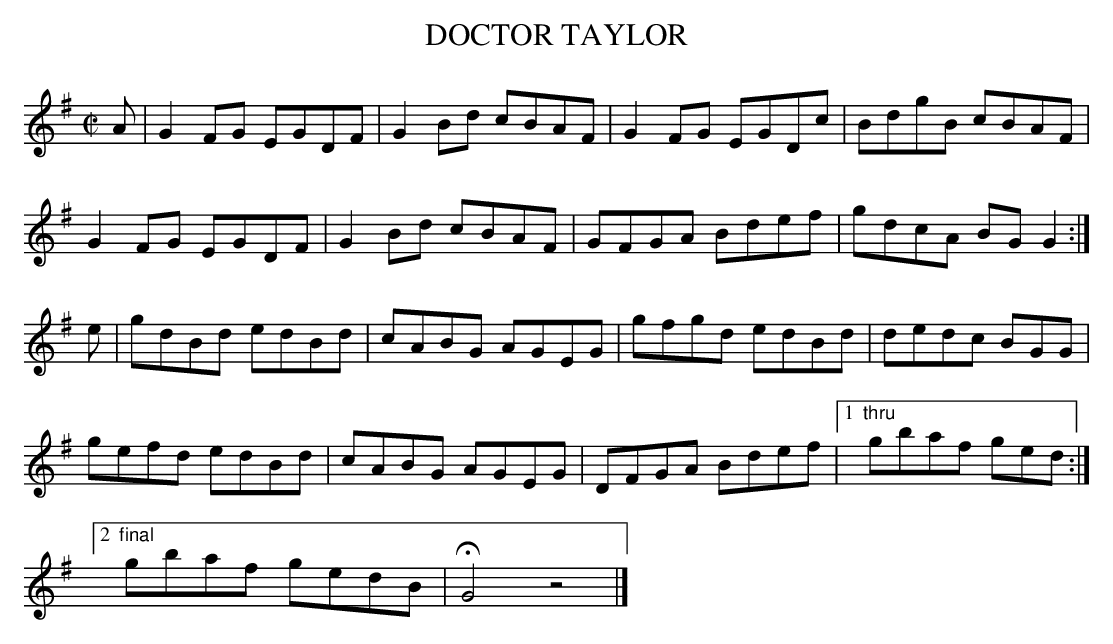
X:1
T:DOCTOR TAYLOR
M:C|
L:1/8
K:G
A|G2FG EGDF|G2Bd cBAF|G2FG EGDc|BdgB cBAF|
G2FG EGDF|G2Bd cBAF|GFGA Bdef|gdcA BGG2 :|
e|gdBd edBd|cABG AGEG|gfgd edBd|dedc BGG|
gefd edBd|cABG AGEG|DFGA Bdef|1 "thru"gbaf ged:|
[2 "final"gbaf gedB|HG4z4|]
